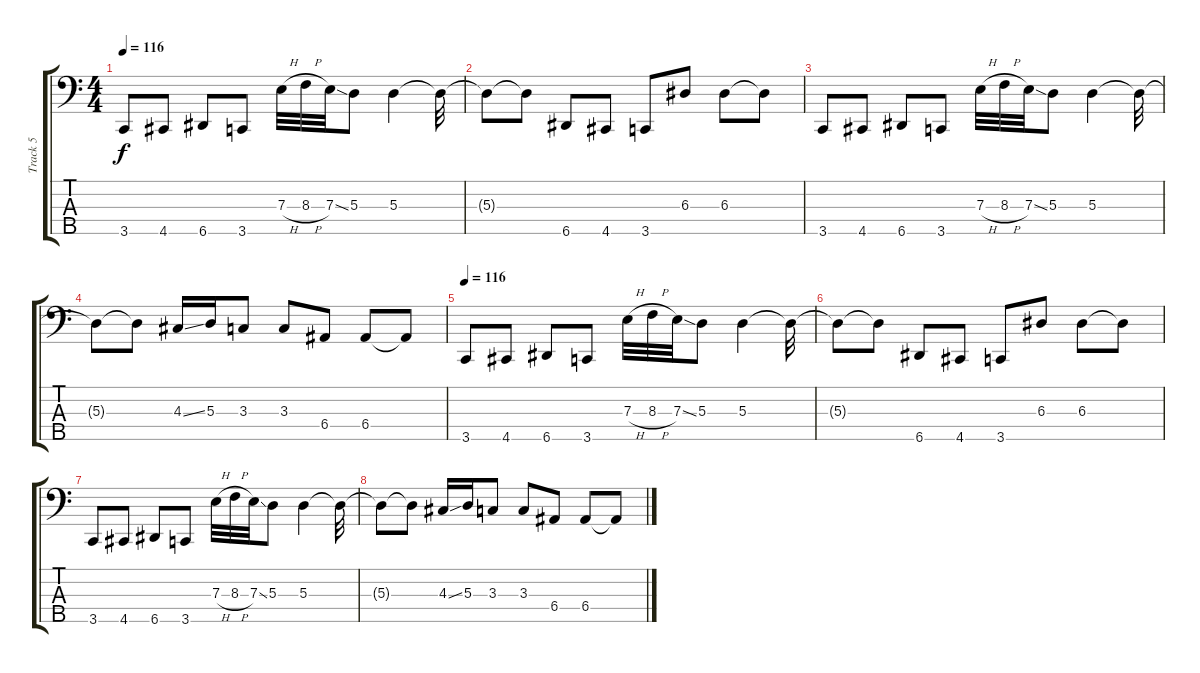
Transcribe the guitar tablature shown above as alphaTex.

\track ("Track 5" "Track 5") {instrument electricbasspick}
\staff {score tabs}
\tuning (G2 D2 A1 E1 A0) {hide}
\ts (4 4)
\tempo 116
\clef f4
\ks c
3.5.8{dy f} 4.5.8 6.5.8 3.5.8 7.3{h}.32 8.3{h}.32 7.3{ss}.32 5.3.8 5.3.4 5.3{t}.32 |
5.3{t}.8 5.3{t}.8 6.5.8 4.5.8 3.5.8 6.3.8 6.3.8 6.3{t}.8 |
3.5.8 4.5.8 6.5.8 3.5.8 7.3{h}.32 8.3{h}.32 7.3{ss}.32 5.3.8 5.3.4 5.3{t}.32 |
5.3{t}.8 5.3{t}.8 4.3{ss}.16 5.3.16 3.3.8 3.3.8 6.4.8 6.4.8 6.4{t}.8 |
\tempo 112
\tempo 116
3.5.8 4.5.8 6.5.8 3.5.8 7.3{h}.32 8.3{h}.32 7.3{ss}.32 5.3.8 5.3.4 5.3{t}.32 |
5.3{t}.8 5.3{t}.8 6.5.8 4.5.8 3.5.8 6.3.8 6.3.8 6.3{t}.8 |
3.5.8 4.5.8 6.5.8 3.5.8 7.3{h}.32 8.3{h}.32 7.3{ss}.32 5.3.8 5.3.4 5.3{t}.32 |
5.3{t}.8 5.3{t}.8 4.3{ss}.16 5.3.16 3.3.8 3.3.8 6.4.8 6.4.8 6.4{t}.8
